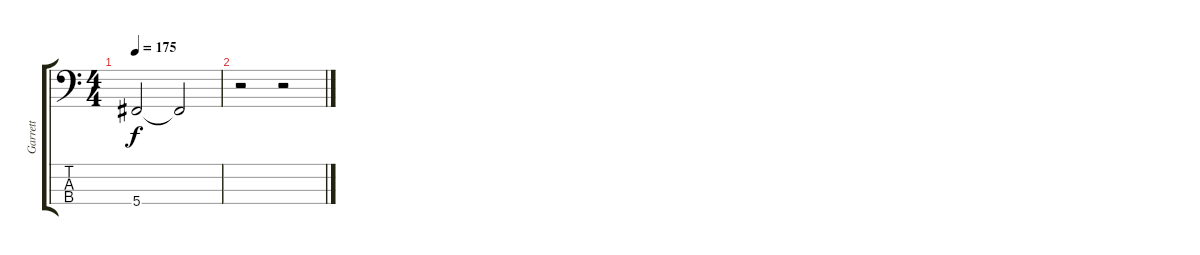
\track ("Garrett" "Garrett") {instrument electricbassfinger}
\staff {score tabs}
\tuning (Gb2 Db2 Ab1 Db1) {hide}
\ts (4 4)
\tempo 175
\clef f4
\ks c
5.4{t}.2{dy f} 5.4{t}.2 |
r.2 r.2
